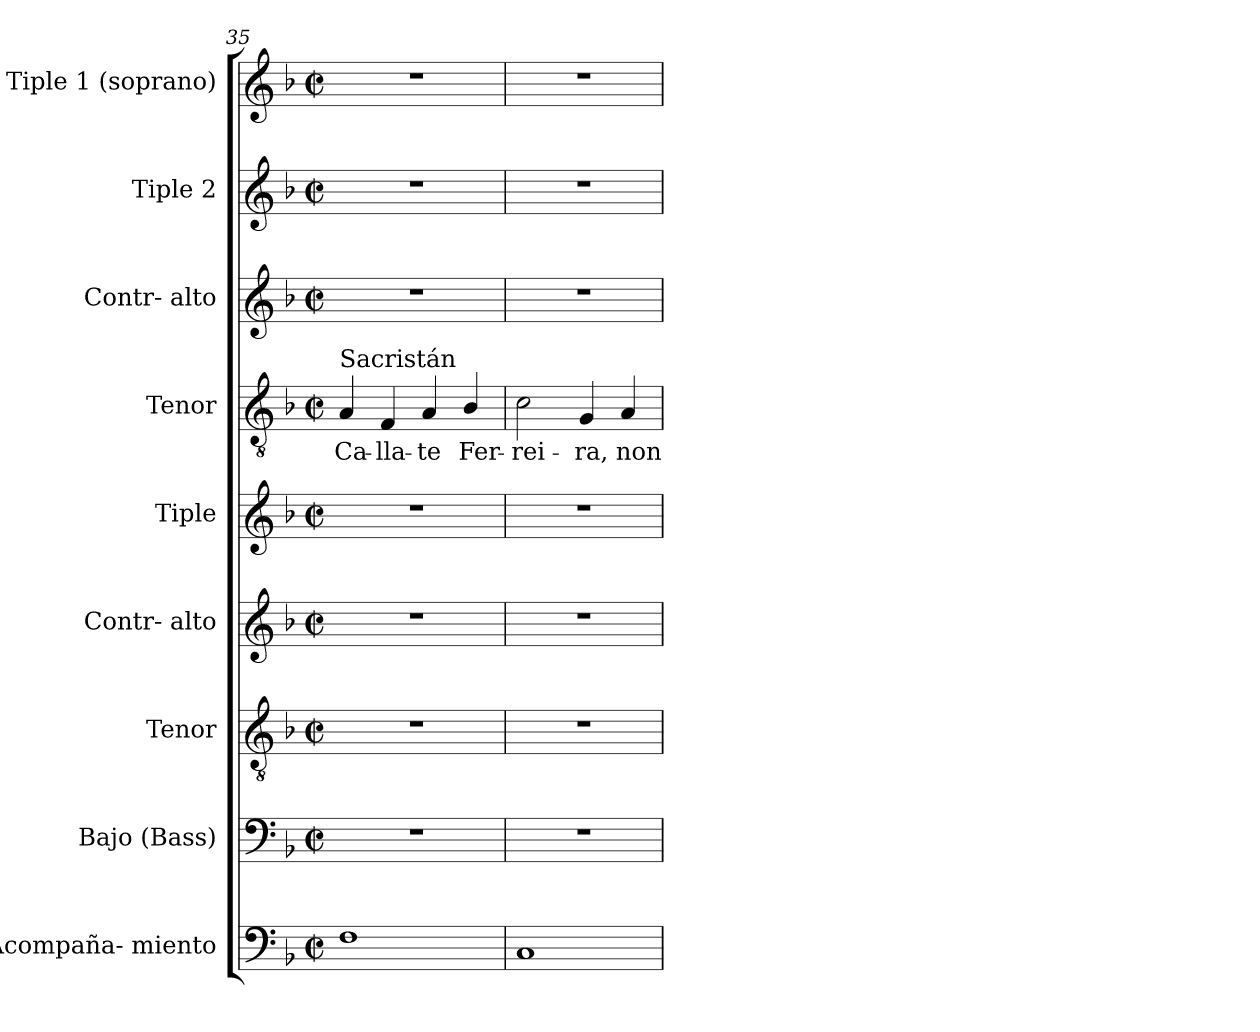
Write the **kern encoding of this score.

**kern	**kern	**kern	**kern	**kern	**kern	**text	**kern	**kern	**kern
*part9	*part8	*part7	*part6	*part5	*part4	*part4	*part3	*part2	*part1
*staff9	*staff8	*staff7	*staff6	*staff5	*staff4	*staff4	*staff3	*staff2	*staff1
*I"Acompaña- miento	*I"Bajo (Bass)	*I"Tenor	*I"Contr- alto	*I"Tiple	*I"Tenor	*	*I"Contr- alto	*I"Tiple 2	*I"Tiple 1 (soprano)
*I'Cont.	*I'B.	*I'T.	*I'A.	*	*I'T.	*	*I'A.	*	*I'S.
!!LO:LB:g=z
*clefF4	*clefF4	*clefGv2	*clefG2	*clefG2	*clefGv2	*	*clefG2	*clefG2	*clefG2
*	*	*ITrd7c12	*	*	*ITrd7c12	*	*	*	*
*k[b-]	*k[b-]	*k[b-]	*k[b-]	*k[b-]	*k[b-]	*	*k[b-]	*k[b-]	*k[b-]
*F:	*F:	*F:	*F:	*F:	*F:	*	*F:	*F:	*F:
*M2/2	*M2/2	*M2/2	*M2/2	*M2/2	*M2/2	*	*M2/2	*M2/2	*M2/2
*met(c|)	*met(c|)	*met(c|)	*met(c|)	*met(c|)	*met(c|)	*	*met(c|)	*met(c|)	*met(c|)
=35	=35	=35	=35	=35	=35	=35	=35	=35	=35
!	!	!	!	!	!LO:TX:a:t=Sacristán	!	!	!	!
!	!	!	!	!	!	!LO:LY:b:color=#000000	!	!	!
1Fi	1r	1r	1r	1r	4AAi/	Ca-	1r	1r	1r
!	!	!	!	!	!	!LO:LY:b:color=#000000	!	!	!
.	.	.	.	.	4FFi/	-lla-	.	.	.
!	!	!	!	!	!	!LO:LY:b:color=#000000	!	!	!
.	.	.	.	.	4AAi/	-te	.	.	.
!	!	!	!	!	!	!LO:LY:b:color=#000000	!	!	!
.	.	.	.	.	4BB-i/	Fer-	.	.	.
=36	=36	=36	=36	=36	=36	=36	=36	=36	=36
!	!	!	!	!	!	!LO:LY:b:color=#000000	!	!	!
1Ci	1r	1r	1r	1r	2Ci\	-rei-	1r	1r	1r
!	!	!	!	!	!	!LO:LY:b:color=#000000	!	!	!
.	.	.	.	.	4GGi/	-ra,	.	.	.
!	!	!	!	!	!	!LO:LY:b:color=#000000	!	!	!
.	.	.	.	.	4AAi/	non	.	.	.
=	=	=	=	=	=	=	=	=	=
*-	*-	*-	*-	*-	*-	*-	*-	*-	*-
